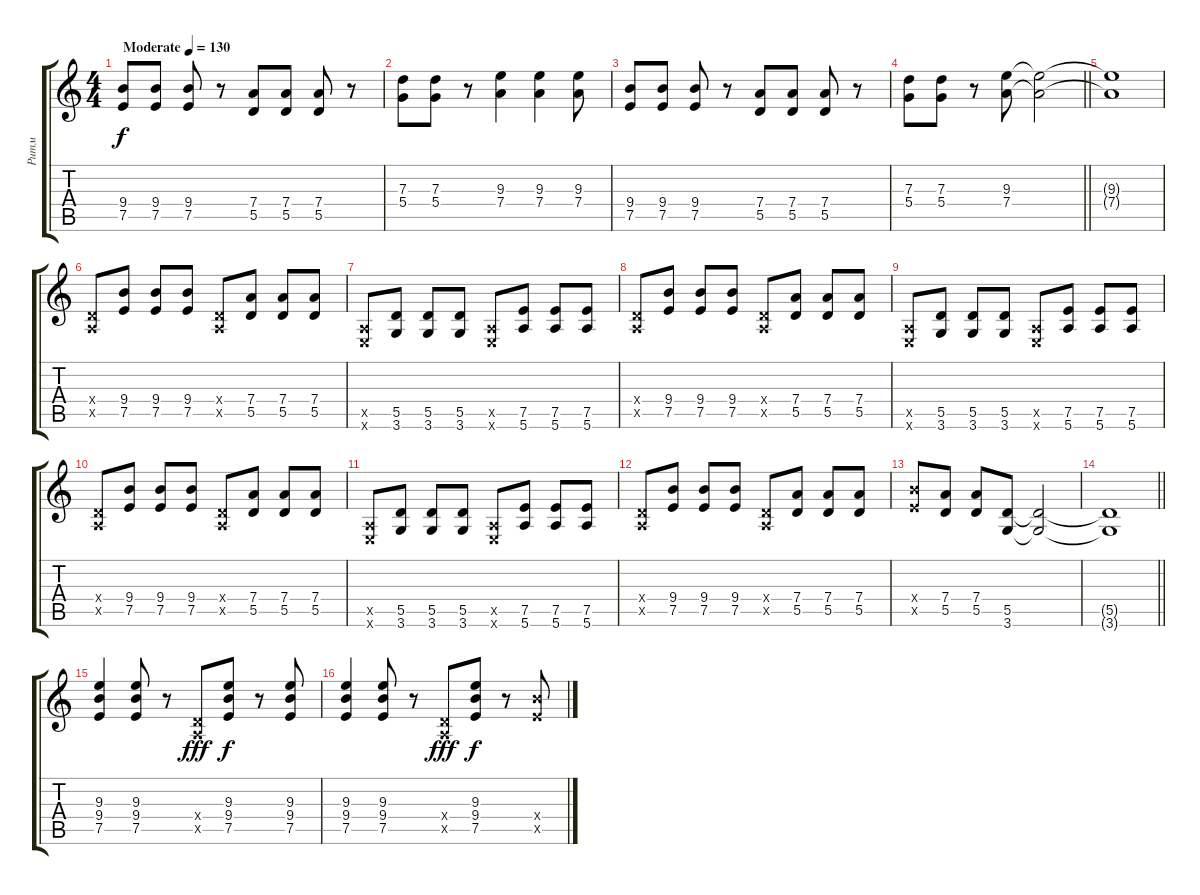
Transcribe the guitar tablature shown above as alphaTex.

\track ("Ритм" "Ритм") {instrument distortionguitar}
\staff {score tabs}
\tuning (E4 B3 G3 D3 A2 E2) {hide}
\ts (4 4)
\tempo (130 "Moderate")
\clef g2
\ks c
(9.4 7.5).8{dy f instrument distortionguitar} (9.4 7.5).8 (9.4 7.5).8 r.8 (7.4 5.5).8 (7.4 5.5).8 (7.4 5.5).8 r.8 |
(7.3 5.4).8 (7.3 5.4).8 r.8 (9.3 7.4).4 (9.3 7.4).4 (9.3 7.4).8 |
(9.4 7.5).8 (9.4 7.5).8 (9.4 7.5).8 r.8 (7.4 5.5).8 (7.4 5.5).8 (7.4 5.5).8 r.8 |
\barLineRight lightlight
(7.3 5.4).8 (7.3 5.4).8 r.8 (9.3 7.4).8 (9.3{t} 7.4{t}).2 |
(9.3{t} 7.4{t}).1 |
(0.4{x} 0.5{x}).8 (9.4 7.5).8 (9.4 7.5).8 (9.4 7.5).8 (0.4{x} 0.5{x}).8 (7.4 5.5).8 (7.4 5.5).8 (7.4 5.5).8 |
(0.5{x} 0.6{x}).8 (5.5 3.6).8 (5.5 3.6).8 (5.5 3.6).8 (0.5{x} 0.6{x}).8 (7.5 5.6).8 (7.5 5.6).8 (7.5 5.6).8 |
(0.4{x} 0.5{x}).8 (9.4 7.5).8 (9.4 7.5).8 (9.4 7.5).8 (0.4{x} 0.5{x}).8 (7.4 5.5).8 (7.4 5.5).8 (7.4 5.5).8 |
(0.5{x} 0.6{x}).8 (5.5 3.6).8 (5.5 3.6).8 (5.5 3.6).8 (0.5{x} 0.6{x}).8 (7.5 5.6).8 (7.5 5.6).8 (7.5 5.6).8 |
(0.4{x} 0.5{x}).8 (9.4 7.5).8 (9.4 7.5).8 (9.4 7.5).8 (0.4{x} 0.5{x}).8 (7.4 5.5).8 (7.4 5.5).8 (7.4 5.5).8 |
(0.5{x} 0.6{x}).8 (5.5 3.6).8 (5.5 3.6).8 (5.5 3.6).8 (0.5{x} 0.6{x}).8 (7.5 5.6).8 (7.5 5.6).8 (7.5 5.6).8 |
(0.4{x} 0.5{x}).8 (9.4 7.5).8 (9.4 7.5).8 (9.4 7.5).8 (0.4{x} 0.5{x}).8 (7.4 5.5).8 (7.4 5.5).8 (7.4 5.5).8 |
(9.4{x} 7.5{x}).8 (7.4 5.5).8 (7.4 5.5).8 (5.5 3.6).8 (5.5{t} 3.6{t}).2 |
\barLineRight lightlight
(5.5{t} 3.6{t}).1 |
(9.3 9.4 7.5).4 (9.3 9.4 7.5).8 r.8 (0.4{x} 0.5{x}).8{dy fff} (9.3 9.4 7.5).8{dy f} r.8 (9.3 9.4 7.5).8 |
(9.3 9.4 7.5).4 (9.3 9.4 7.5).8 r.8 (0.4{x} 0.5{x}).8{dy fff} (9.3 9.4 7.5).8{dy f} r.8 (9.4{x} 7.5{x}).8
